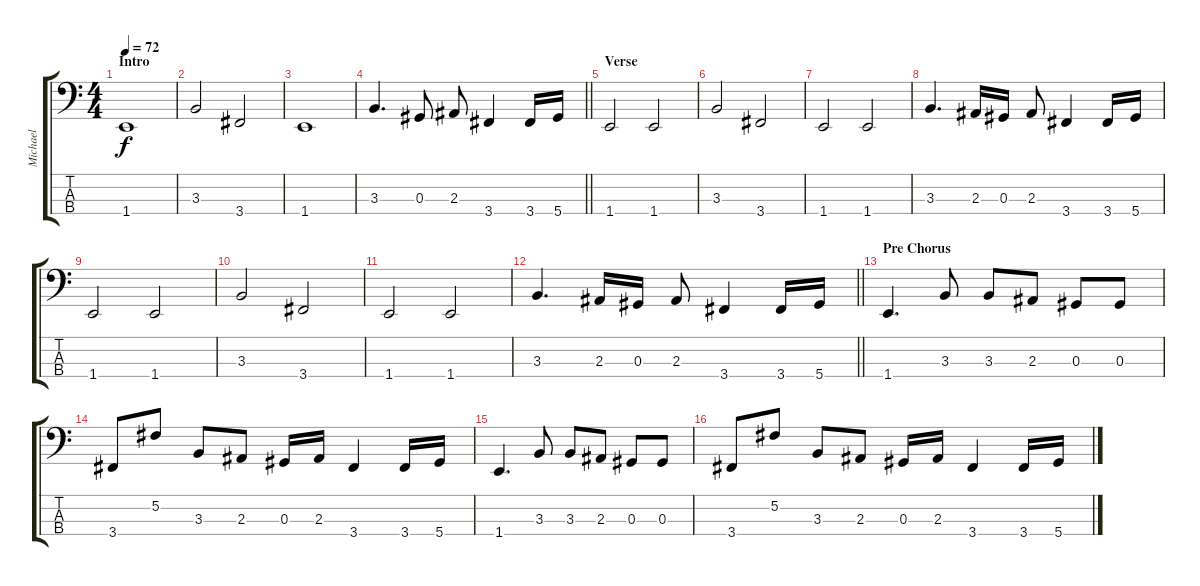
\track ("Michael" "Michael") {instrument electricbassfinger}
\staff {score tabs}
\tuning (Gb2 Db2 Ab1 Eb1) {hide}
\ts (4 4)
\section ("" "Intro")
\tempo 72
\clef f4
\ks c
1.4.1{dy f instrument electricbassfinger} |
3.3.2 3.4.2 |
1.4.1 |
\barLineRight lightlight
3.3.4{d} 0.3.8 2.3.8 3.4.4 3.4.16 5.4.16 |
\section ("" "Verse")
1.4.2 1.4.2 |
3.3.2 3.4.2 |
1.4.2 1.4.2 |
3.3.4{d} 2.3.16 0.3.16 2.3.8 3.4.4 3.4.16 5.4.16 |
1.4.2 1.4.2 |
3.3.2 3.4.2 |
1.4.2 1.4.2 |
\barLineRight lightlight
3.3.4{d} 2.3.16 0.3.16 2.3.8 3.4.4 3.4.16 5.4.16 |
\section ("" "Pre Chorus")
1.4.4{d} 3.3.8 3.3.8 2.3.8 0.3.8 0.3.8 |
3.4.8 5.2.8 3.3.8 2.3.8 0.3.16 2.3.16 3.4.4 3.4.16 5.4.16 |
1.4.4{d} 3.3.8 3.3.8 2.3.8 0.3.8 0.3.8 |
3.4.8 5.2.8 3.3.8 2.3.8 0.3.16 2.3.16 3.4.4 3.4.16 5.4.16
